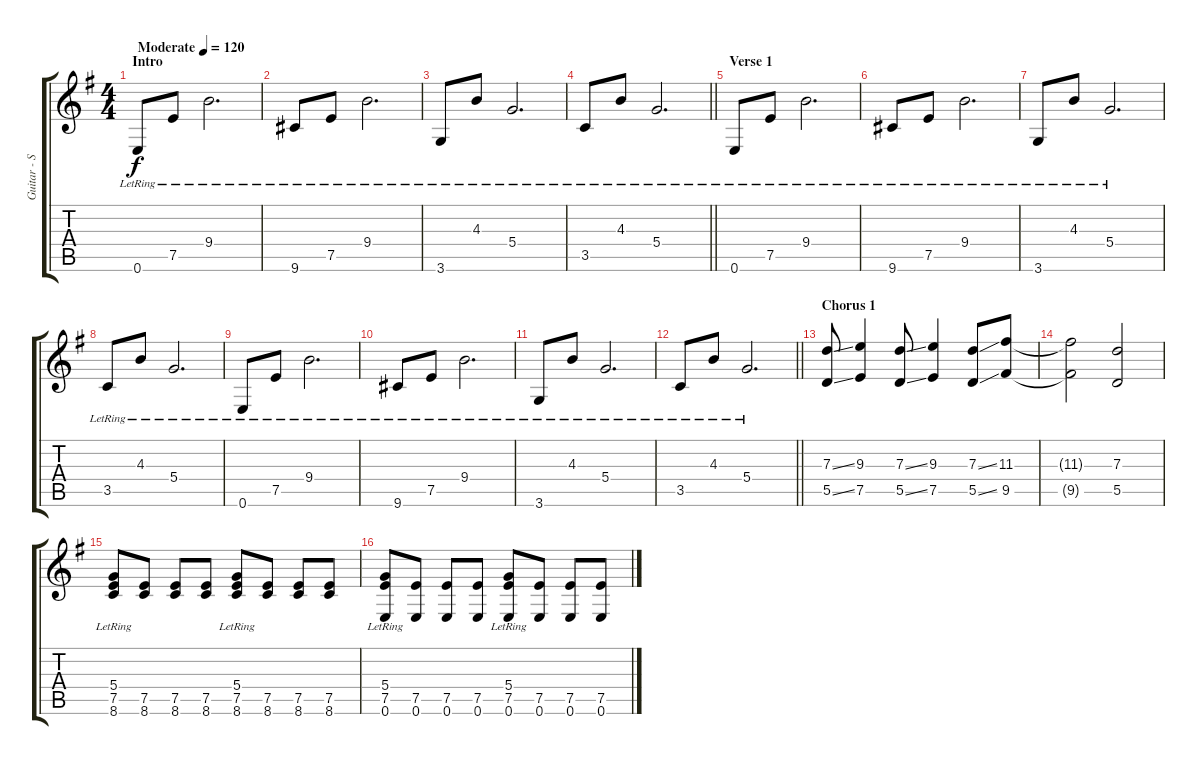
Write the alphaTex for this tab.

\track ("Guitar - Simon Neil" "Guitar - S") {instrument electricguitarclean}
\staff {score tabs}
\tuning (E4 B3 G3 D3 A2 E2) {hide}
\ts (4 4)
\section ("" "Intro")
\tempo (120 "Moderate")
\clef g2
\ks eminor
0.6{lr}.8{dy f instrument electricguitarclean} 7.5{lr}.8 9.4{lr}.2{d} |
9.6{lr}.8 7.5{lr}.8 9.4{lr}.2{d} |
3.6{lr}.8 4.3{lr}.8 5.4{lr}.2{d} |
\barLineRight lightlight
3.5{lr}.8 4.3{lr}.8 5.4{lr}.2{d} |
\section ("" "Verse 1")
0.6{lr}.8 7.5{lr}.8 9.4{lr}.2{d} |
9.6{lr}.8 7.5{lr}.8 9.4{lr}.2{d} |
3.6{lr}.8 4.3{lr}.8 5.4{lr}.2{d} |
3.5{lr}.8 4.3{lr}.8 5.4{lr}.2{d} |
0.6{lr}.8 7.5{lr}.8 9.4{lr}.2{d} |
9.6{lr}.8 7.5{lr}.8 9.4{lr}.2{d} |
3.6{lr}.8 4.3{lr}.8 5.4{lr}.2{d} |
\barLineRight lightlight
3.5{lr}.8 4.3{lr}.8 5.4{lr}.2{d} |
\section ("" "Chorus 1")
(7.3{ss} 5.5{ss}).8 (9.3 7.5).4 (7.3{ss} 5.5{ss}).8 (9.3 7.5).4 (7.3{ss} 5.5{ss}).8 (11.3 9.5).8 |
(11.3{t} 9.5{t}).2 (7.3 5.5).2 |
(5.4{lr} 7.5 8.6).8 (7.5 8.6).8 (7.5 8.6).8 (7.5 8.6).8 (5.4{lr} 7.5 8.6).8 (7.5 8.6).8 (7.5 8.6).8 (7.5 8.6).8 |
(5.4{lr} 7.5 0.6).8 (7.5 0.6).8 (7.5 0.6).8 (7.5 0.6).8 (5.4{lr} 7.5 0.6).8 (7.5 0.6).8 (7.5 0.6).8 (7.5 0.6).8
